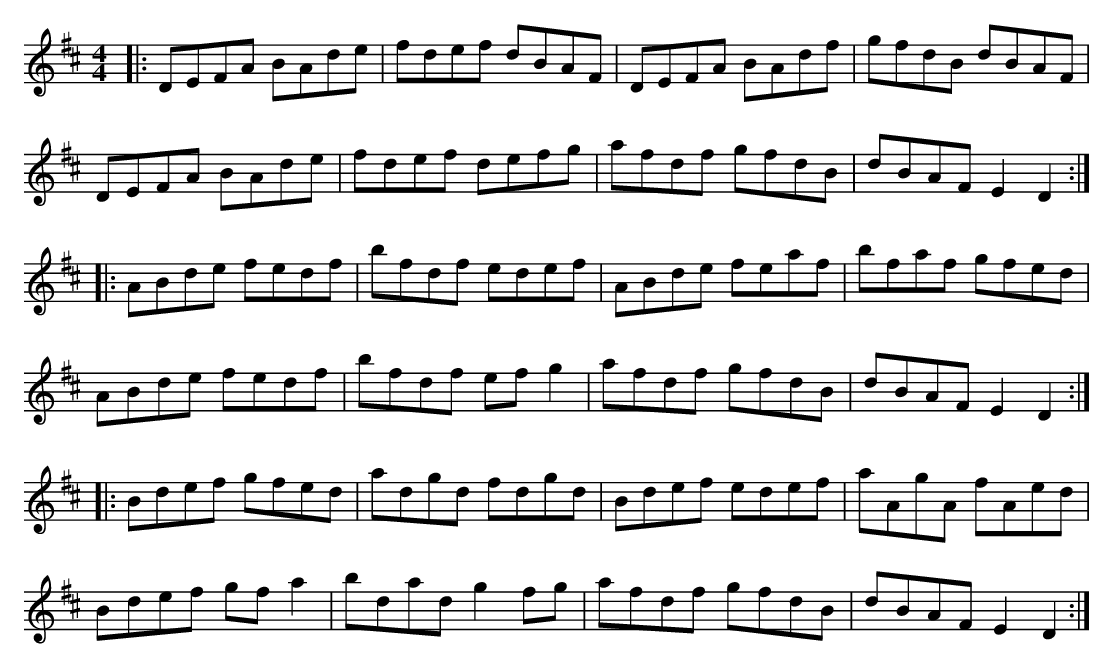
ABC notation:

X:1
M:4/4
K:D
|:DEFA BAde|fdef dBAF|DEFA BAdf|gfdB dBAF|
DEFA BAde|fdef defg|afdf gfdB|dBAF E2 D2:|
|:ABde fedf|bfdf edef|ABde feaf|bfaf gfed|
ABde fedf|bfdf ef g2|afdf gfdB|dBAF E2 D2:|
|:Bdef gfed|adgd fdgd|Bdef edef|aAgA fAed|
Bdef gf a2|bdad g2 fg|afdf gfdB|dBAF E2 D2:|
